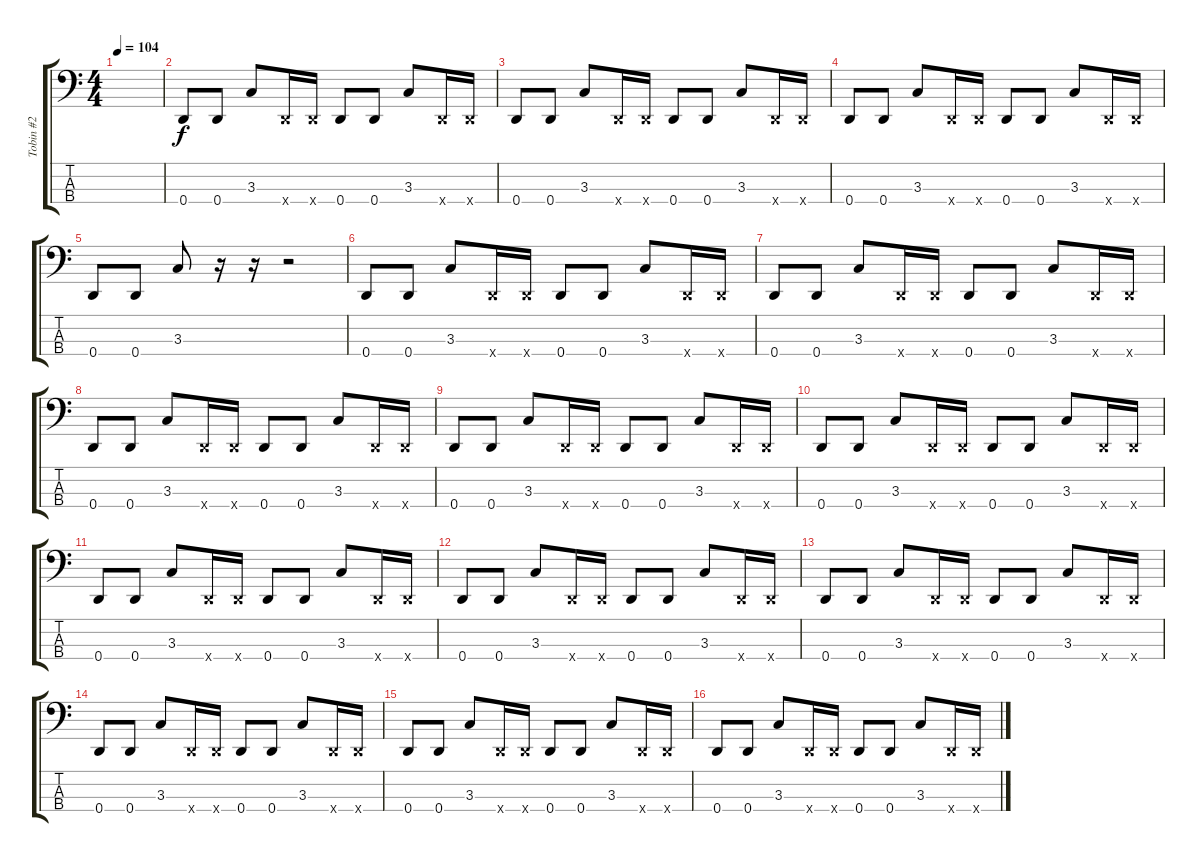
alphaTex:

\track ("Tobin #2" "Tobin #2") {instrument electricbassfinger}
\staff {score tabs}
\tuning (G2 D2 A1 D1) {hide}
\ts (4 4)
\tempo 104
\clef f4
\ks c
|
0.4.8 0.4.8 3.3.8 0.4{x}.16 0.4{x}.16 0.4.8 0.4.8 3.3.8 0.4{x}.16 0.4{x}.16 |
0.4.8 0.4.8 3.3.8 0.4{x}.16 0.4{x}.16 0.4.8 0.4.8 3.3.8 0.4{x}.16 0.4{x}.16 |
0.4.8 0.4.8 3.3.8 0.4{x}.16 0.4{x}.16 0.4.8 0.4.8 3.3.8 0.4{x}.16 0.4{x}.16 |
0.4.8 0.4.8 3.3.8 r.16 r.16 r.2 |
0.4.8 0.4.8 3.3.8 0.4{x}.16 0.4{x}.16 0.4.8 0.4.8 3.3.8 0.4{x}.16 0.4{x}.16 |
0.4.8 0.4.8 3.3.8 0.4{x}.16 0.4{x}.16 0.4.8 0.4.8 3.3.8 0.4{x}.16 0.4{x}.16 |
0.4.8 0.4.8 3.3.8 0.4{x}.16 0.4{x}.16 0.4.8 0.4.8 3.3.8 0.4{x}.16 0.4{x}.16 |
0.4.8 0.4.8 3.3.8 0.4{x}.16 0.4{x}.16 0.4.8 0.4.8 3.3.8 0.4{x}.16 0.4{x}.16 |
0.4.8 0.4.8 3.3.8 0.4{x}.16 0.4{x}.16 0.4.8 0.4.8 3.3.8 0.4{x}.16 0.4{x}.16 |
0.4.8 0.4.8 3.3.8 0.4{x}.16 0.4{x}.16 0.4.8 0.4.8 3.3.8 0.4{x}.16 0.4{x}.16 |
0.4.8 0.4.8 3.3.8 0.4{x}.16 0.4{x}.16 0.4.8 0.4.8 3.3.8 0.4{x}.16 0.4{x}.16 |
0.4.8 0.4.8 3.3.8 0.4{x}.16 0.4{x}.16 0.4.8 0.4.8 3.3.8 0.4{x}.16 0.4{x}.16 |
0.4.8 0.4.8 3.3.8 0.4{x}.16 0.4{x}.16 0.4.8 0.4.8 3.3.8 0.4{x}.16 0.4{x}.16 |
0.4.8 0.4.8 3.3.8 0.4{x}.16 0.4{x}.16 0.4.8 0.4.8 3.3.8 0.4{x}.16 0.4{x}.16 |
0.4.8 0.4.8 3.3.8 0.4{x}.16 0.4{x}.16 0.4.8 0.4.8 3.3.8 0.4{x}.16 0.4{x}.16
